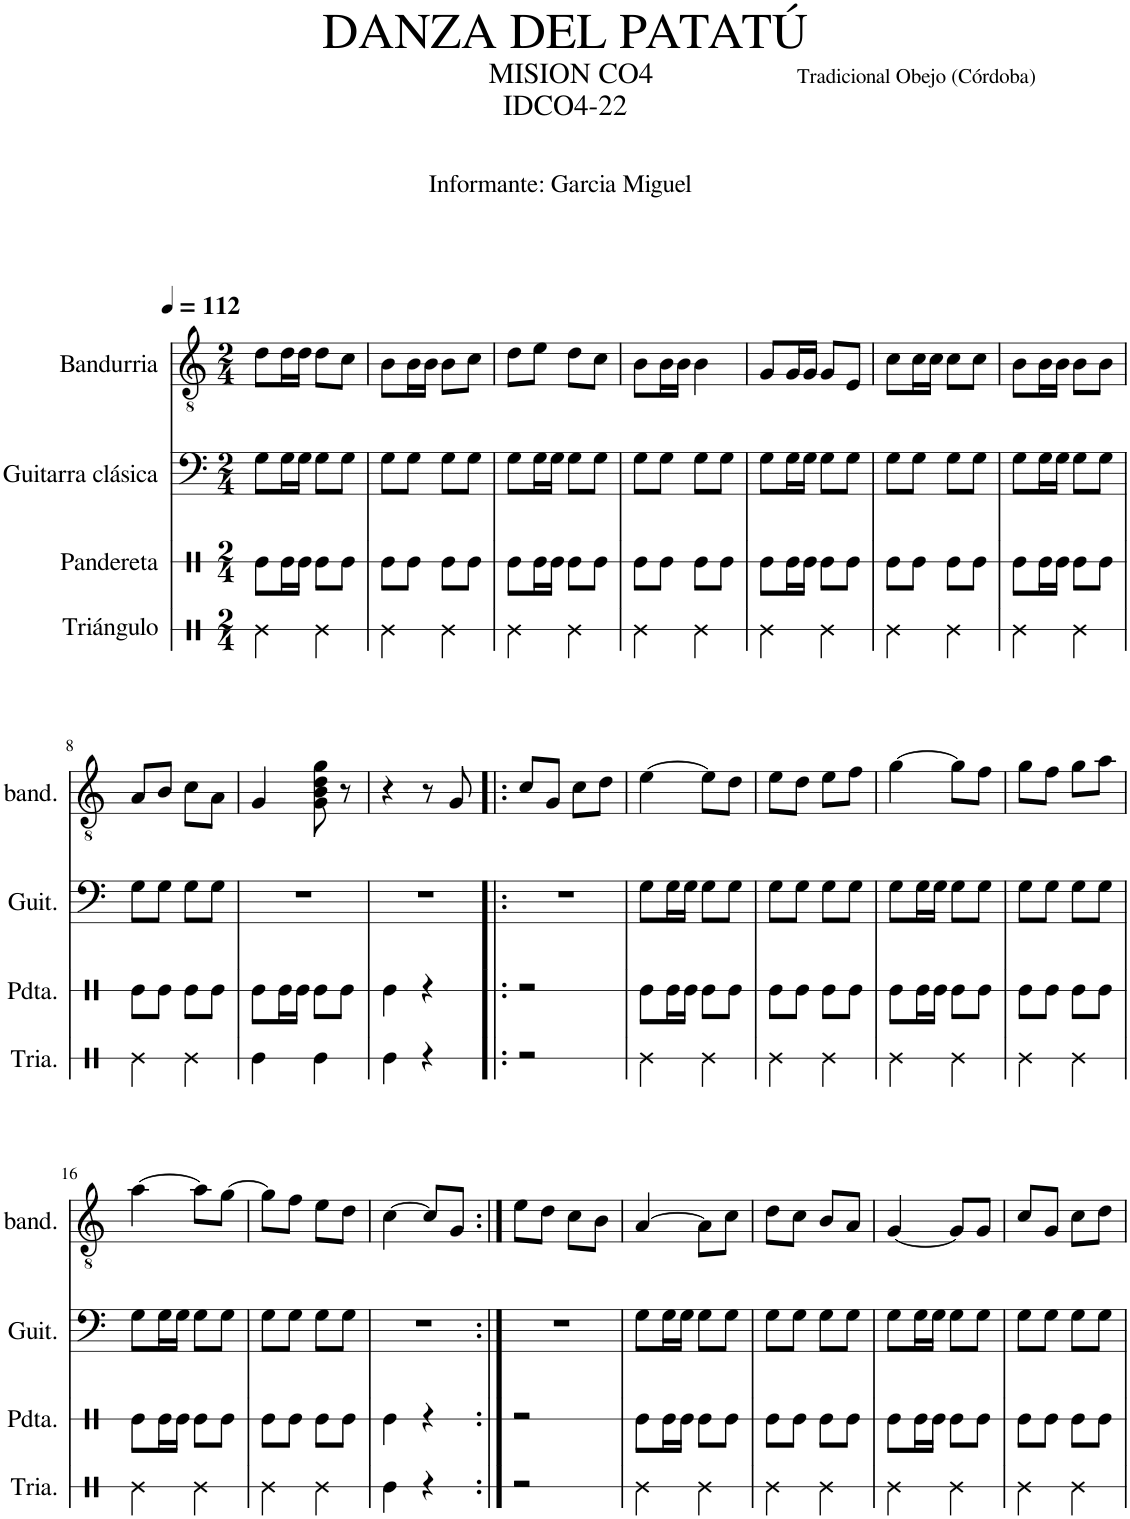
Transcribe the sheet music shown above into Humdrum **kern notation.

**kern	**kern	**kern	**kern
*part4	*part3	*part2	*part1
*staff4	*staff3	*staff2	*staff1
*I"Triángulo	*I"Pandereta	*I"Guitarra clásica	*I"Bandurria
*	*I'Pdta.	*I'Guit.	*I'band.
*stria1	*stria1	*	*
*clefX	*clefX	*clefF4	*clefGv2
*k[]	*k[]	*k[]	*k[]
*M2/4	*M2/4	*M2/4	*M2/4
*MM112	*MM112	*MM112	*MM112
=1	=1	=1	=1
4Re\	8Re\L	8G\L	8d\L
.	16Re\L	16G\L	16d\L
.	16Re\JJ	16G\JJ	16d\JJ
4Re\	8Re\L	8G\L	8d\L
.	8Re\J	8G\J	8c\J
=2	=2	=2	=2
4Re\	8Re\L	8G\L	8B\L
.	8Re\J	8G\J	16B\L
.	.	.	16B\JJ
4Re\	8Re\L	8G\L	8B\L
.	8Re\J	8G\J	8c\J
=3	=3	=3	=3
4Re\	8Re\L	8G\L	8d\L
.	16Re\L	16G\L	8e\J
.	16Re\JJ	16G\JJ	.
4Re\	8Re\L	8G\L	8d\L
.	8Re\J	8G\J	8c\J
=4	=4	=4	=4
4Re\	8Re\L	8G\L	8B\L
.	8Re\J	8G\J	16B\L
.	.	.	16B\JJ
4Re\	8Re\L	8G\L	4B\
.	8Re\J	8G\J	.
=5	=5	=5	=5
4Re\	8Re\L	8G\L	8G/L
.	16Re\L	16G\L	16G/L
.	16Re\JJ	16G\JJ	16G/JJ
4Re\	8Re\L	8G\L	8G/L
.	8Re\J	8G\J	8E/J
=6	=6	=6	=6
4Re\	8Re\L	8G\L	8c\L
.	8Re\J	8G\J	16c\L
.	.	.	16c\JJ
4Re\	8Re\L	8G\L	8c\L
.	8Re\J	8G\J	8c\J
=7	=7	=7	=7
4Re\	8Re\L	8G\L	8B\L
.	16Re\L	16G\L	16B\L
.	16Re\JJ	16G\JJ	16B\JJ
4Re\	8Re\L	8G\L	8B\L
.	8Re\J	8G\J	8B\J
!!LO:LB:g=z
=8	=8	=8	=8
4Re\	8Re\L	8G\L	8A/L
.	8Re\J	8G\J	8B/J
4Re\	8Re\L	8G\L	8c\L
.	8Re\J	8G\J	8A\J
=9	=9	=9	=9
4Re\	8Re\L	2r	4G/
.	16Re\L	.	.
.	16Re\JJ	.	.
4Re\	8Re\L	.	8G\ 8B\ 8d\ 8g\
.	8Re\J	.	8r
=10	=10	=10	=10
4Re\	4Re\	2r	4r
4r	4r	.	8r
.	.	.	8G/
=11!|:	=11!|:	=11!|:	=11!|:
2r	2r	2r	8c/L
.	.	.	8G/J
.	.	.	8c\L
.	.	.	8d\J
=12	=12	=12	=12
4Re\	8Re\L	8G\L	[4e\
.	16Re\L	16G\L	.
.	16Re\JJ	16G\JJ	.
4Re\	8Re\L	8G\L	8e\L]
.	8Re\J	8G\J	8d\J
=13	=13	=13	=13
4Re\	8Re\L	8G\L	8e\L
.	8Re\J	8G\J	8d\J
4Re\	8Re\L	8G\L	8e\L
.	8Re\J	8G\J	8f\J
=14	=14	=14	=14
4Re\	8Re\L	8G\L	[4g\
.	16Re\L	16G\L	.
.	16Re\JJ	16G\JJ	.
4Re\	8Re\L	8G\L	8g\L]
.	8Re\J	8G\J	8f\J
=15	=15	=15	=15
4Re\	8Re\L	8G\L	8g\L
.	8Re\J	8G\J	8f\J
4Re\	8Re\L	8G\L	8g\L
.	8Re\J	8G\J	8a\J
!!LO:LB:g=z
=16	=16	=16	=16
4Re\	8Re\L	8G\L	[4a\
.	16Re\L	16G\L	.
.	16Re\JJ	16G\JJ	.
4Re\	8Re\L	8G\L	8a\L]
.	8Re\J	8G\J	[8g\J
=17	=17	=17	=17
4Re\	8Re\L	8G\L	8g\L]
.	8Re\J	8G\J	8f\J
4Re\	8Re\L	8G\L	8e\L
.	8Re\J	8G\J	8d\J
=18	=18	=18	=18
4Re\	4Re\	2r	[4c\
4r	4r	.	8c/L]
.	.	.	8G/J
=19:|!	=19:|!	=19:|!	=19:|!
2r	2r	2r	8e\L
.	.	.	8d\J
.	.	.	8c\L
.	.	.	8B\J
=20	=20	=20	=20
4Re\	8Re\L	8G\L	[4A/
.	16Re\L	16G\L	.
.	16Re\JJ	16G\JJ	.
4Re\	8Re\L	8G\L	8A\L]
.	8Re\J	8G\J	8c\J
=21	=21	=21	=21
4Re\	8Re\L	8G\L	8d\L
.	8Re\J	8G\J	8c\J
4Re\	8Re\L	8G\L	8B/L
.	8Re\J	8G\J	8A/J
=22	=22	=22	=22
4Re\	8Re\L	8G\L	[4G/
.	16Re\L	16G\L	.
.	16Re\JJ	16G\JJ	.
4Re\	8Re\L	8G\L	8G/L]
.	8Re\J	8G\J	8G/J
=23	=23	=23	=23
4Re\	8Re\L	8G\L	8c/L
.	8Re\J	8G\J	8G/J
4Re\	8Re\L	8G\L	8c\L
.	8Re\J	8G\J	8d\J
=	=	=	=
*-	*-	*-	*-
